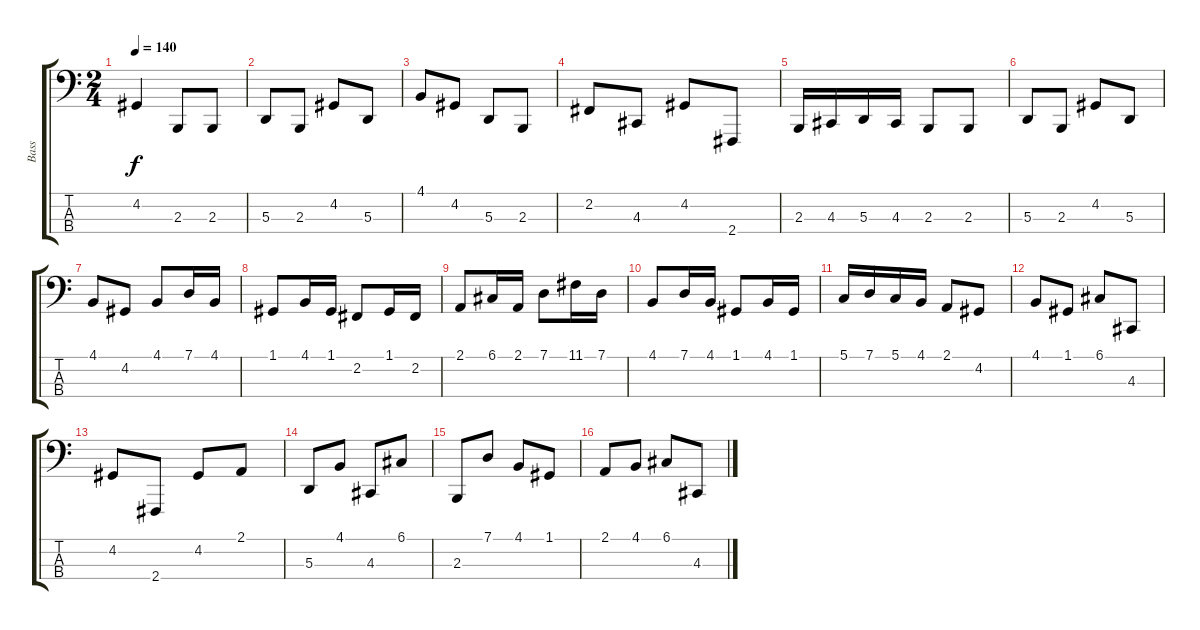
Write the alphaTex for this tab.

\track ("Bass" "Bass") {instrument contrabass}
\staff {score tabs}
\tuning (G1 E1 A0 E0) {hide}
\ts (2 4)
\tempo 140
\clef f4
\ks c
4.2.4{dy f} 2.3.8 2.3.8 |
5.3.8 2.3.8 4.2.8 5.3.8 |
4.1.8 4.2.8 5.3.8 2.3.8 |
2.2.8 4.3.8 4.2.8 2.4.8 |
2.3.16 4.3.16 5.3.16 4.3.16 2.3.8 2.3.8 |
5.3.8 2.3.8 4.2.8 5.3.8 |
4.1.8 4.2.8 4.1.8 7.1.16 4.1.16 |
1.1.8 4.1.16 1.1.16 2.2.8 1.1.16 2.2.16 |
2.1.8 6.1.16 2.1.16 7.1.8 11.1.16 7.1.16 |
4.1.8 7.1.16 4.1.16 1.1.8 4.1.16 1.1.16 |
5.1.16 7.1.16 5.1.16 4.1.16 2.1.8 4.2.8 |
4.1.8 1.1.8 6.1.8 4.3.8 |
4.2.8 2.4.8 4.2.8 2.1.8 |
5.3.8 4.1.8 4.3.8 6.1.8 |
2.3.8 7.1.8 4.1.8 1.1.8 |
2.1.8 4.1.8 6.1.8 4.3.8
